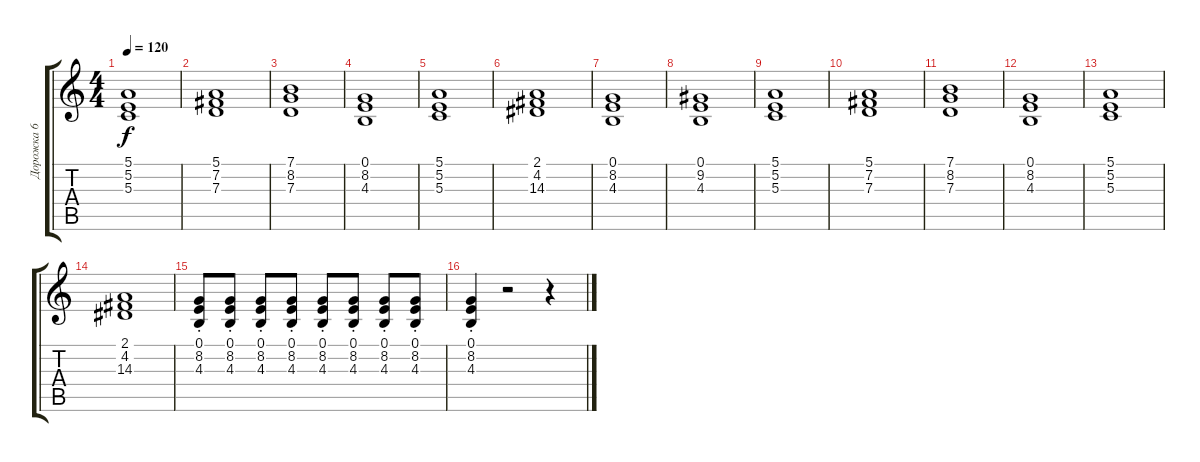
\track ("Дорожка 6" "Дорожка 6") {instrument accordion}
\staff {score tabs}
\tuning (E4 B3 G3 D3 A2 E2) {hide}
\ts (4 4)
\tempo 120
\clef g2
\ks c
(5.1 5.2 5.3).1{dy f} |
(5.1 7.2 7.3).1 |
(7.1 8.2 7.3).1 |
(0.1 8.2 4.3).1 |
(5.1 5.2 5.3).1 |
(2.1 4.2 14.3).1 |
(0.1 8.2 4.3).1 |
(0.1 9.2 4.3).1 |
(5.1 5.2 5.3).1 |
(5.1 7.2 7.3).1 |
(7.1 8.2 7.3).1 |
(0.1 8.2 4.3).1 |
(5.1 5.2 5.3).1 |
(2.1 4.2 14.3).1 |
(0.1{st} 8.2{st} 4.3{st}).8 (0.1{st} 8.2{st} 4.3{st}).8 (0.1{st} 8.2{st} 4.3{st}).8 (0.1{st} 8.2{st} 4.3{st}).8 (0.1{st} 8.2{st} 4.3{st}).8 (0.1{st} 8.2{st} 4.3{st}).8 (0.1{st} 8.2{st} 4.3{st}).8 (0.1{st} 8.2{st} 4.3{st}).8 |
(0.1{st} 8.2{st} 4.3{st}).4 r.2 r.4
